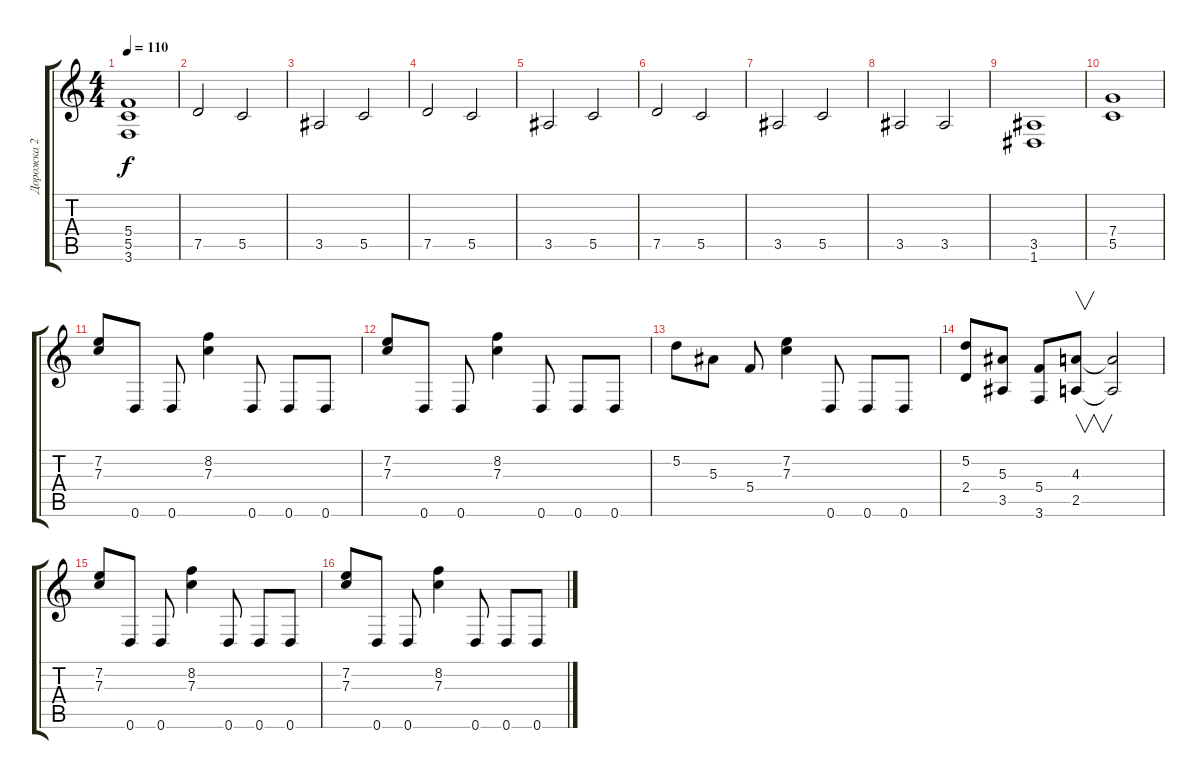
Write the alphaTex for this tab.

\track ("Дорожка 2" "Дорожка 2") {instrument distortionguitar}
\staff {score tabs}
\tuning (D4 A3 F3 C3 G2 D2) {hide}
\ts (4 4)
\tempo 110
\clef g2
\ks c
(5.4 5.5 3.6).1{dy f} |
7.5.2 5.5.2 |
3.5.2 5.5.2 |
7.5.2 5.5.2 |
3.5.2 5.5.2 |
7.5.2 5.5.2 |
3.5.2 5.5.2 |
3.5.2 3.5.2 |
(3.5 1.6).1 |
(7.4 5.5).1 |
(7.2 7.3).8 0.6.8 0.6.8 (8.2 7.3).4 0.6.8 0.6.8 0.6.8 |
(7.2 7.3).8 0.6.8 0.6.8 (8.2 7.3).4 0.6.8 0.6.8 0.6.8 |
5.2.8 5.3.8 5.4.8 (7.2 7.3).4 0.6.8 0.6.8 0.6.8 |
(5.2 2.4).8 (5.3 3.5).8 (5.4 3.6).8 (4.3 2.5).8{v} (4.3{t} 2.5{t}).2 |
(7.2 7.3).8 0.6.8 0.6.8 (8.2 7.3).4 0.6.8 0.6.8 0.6.8 |
(7.2 7.3).8 0.6.8 0.6.8 (8.2 7.3).4 0.6.8 0.6.8 0.6.8
